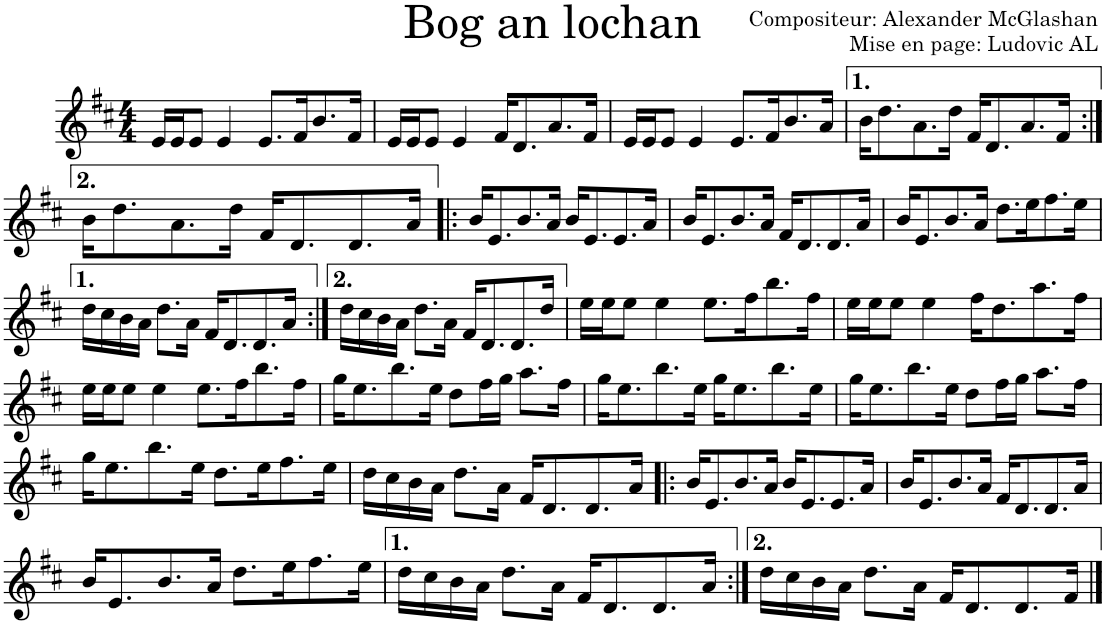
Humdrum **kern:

**kern
*part1
*staff1
*I"Violon
*I'Vln.
*clefG2
*k[f#c#]
*M4/4
=1
16e/LL
16e/J
8e/J
4e/
8.e/L
16f#/K
8.b/
16f#/Jk
=2
16e/LL
16e/J
8e/J
4e/
16f#/KL
8.d/
8.a/
16f#/Jk
=3
16e/LL
16e/J
8e/J
4e/
8.e/L
16f#/K
8.b/
16a/Jk
=4
16b\KL
8.dd\
8.a\
16dd\Jk
16f#/KL
8.d/
8.a/
16f#/Jk
!!LO:LB:g=z
=5:|!
16b\KL
8.dd\
8.a\
16dd\Jk
16f#/KL
8.d/
8.d/
16a/Jk
=6!|:
16b/KL
8.e/
8.b/
16a/Jk
16b/KL
8.e/
8.e/
16a/Jk
=7
16b/KL
8.e/
8.b/
16a/Jk
16f#/KL
8.d/
8.d/
16a/Jk
=8
16b/KL
8.e/
8.b/
16a/Jk
8.dd\L
16ee\K
8.ff#\
16ee\Jk
!!LO:LB:g=z
=9
16dd\LL
16cc#\
16b\
16a\JJ
8.dd\L
16a\Jk
16f#/KL
8.d/
8.d/
16a/Jk
=10:|!
16dd\LL
16cc#\
16b\
16a\JJ
8.dd\L
16a\Jk
16f#/KL
8.d/
8.d/
16dd/Jk
=11
16ee\LL
16ee\J
8ee\J
4ee\
8.ee\L
16ff#\K
8.bb\
16ff#\Jk
=12
16ee\LL
16ee\J
8ee\J
4ee\
16ff#\KL
8.dd\
8.aa\
16ff#\Jk
!!LO:LB:g=z
=13
16ee\LL
16ee\J
8ee\J
4ee\
8.ee\L
16ff#\K
8.bb\
16ff#\Jk
=14
16gg\KL
8.ee\
8.bb\
16ee\Jk
8dd\L
16ff#\L
16gg\JJ
8.aa\L
16ff#\Jk
=15
16gg\KL
8.ee\
8.bb\
16ee\Jk
16gg\KL
8.ee\
8.bb\
16ee\Jk
=16
16gg\KL
8.ee\
8.bb\
16ee\Jk
8dd\L
16ff#\L
16gg\JJ
8.aa\L
16ff#\Jk
!!LO:LB:g=z
=17
16gg\KL
8.ee\
8.bb\
16ee\Jk
8.dd\L
16ee\K
8.ff#\
16ee\Jk
=18
16dd\LL
16cc#\
16b\
16a\JJ
8.dd\L
16a\Jk
16f#/KL
8.d/
8.d/
16a/Jk
=19!|:
16b/KL
8.e/
8.b/
16a/Jk
16b/KL
8.e/
8.e/
16a/Jk
=20
16b/KL
8.e/
8.b/
16a/Jk
16f#/KL
8.d/
8.d/
16a/Jk
!!LO:LB:g=z
=21
16b/KL
8.e/
8.b/
16a/Jk
8.dd\L
16ee\K
8.ff#\
16ee\Jk
=22
16dd\LL
16cc#\
16b\
16a\JJ
8.dd\L
16a\Jk
16f#/KL
8.d/
8.d/
16a/Jk
=23:|!
16dd\LL
16cc#\
16b\
16a\JJ
8.dd\L
16a\Jk
16f#/KL
8.d/
8.d/
16f#/Jk
==
*-
